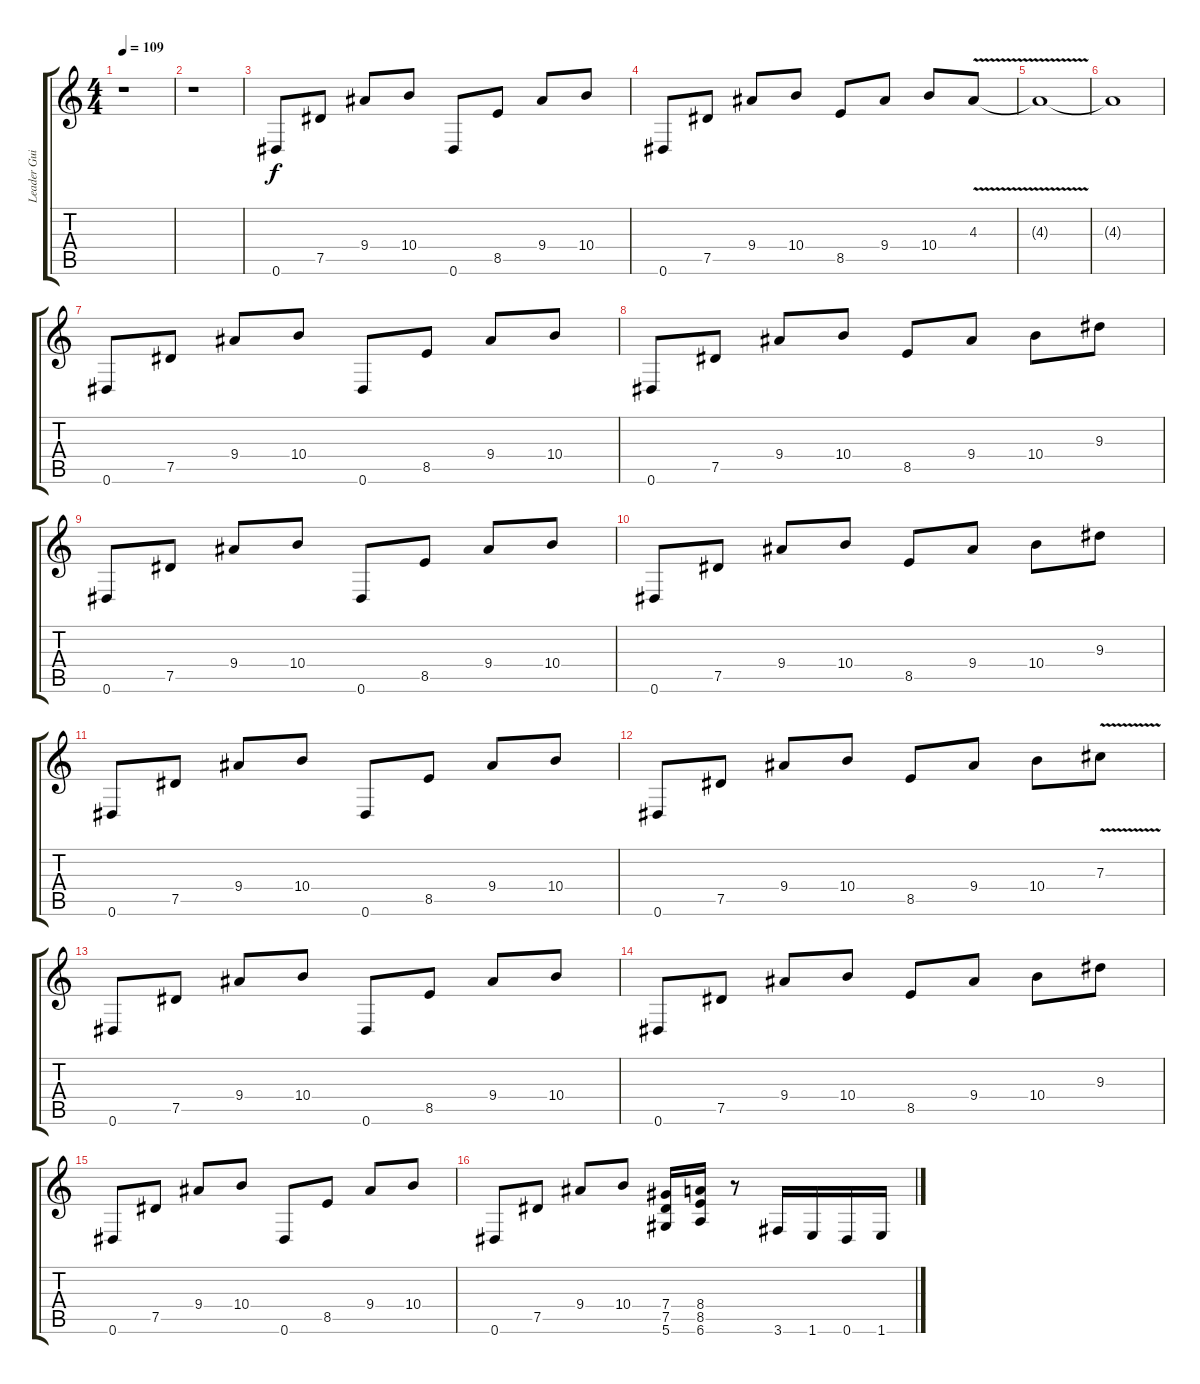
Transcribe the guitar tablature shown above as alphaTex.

\track ("Leader Guitar" "Leader Gui") {instrument overdrivenguitar}
\staff {score tabs}
\tuning (Eb4 Bb3 Gb3 Db3 Ab2 Eb2) {hide}
\ts (4 4)
\tempo 109
\clef g2
\ks c
r.1{dy f instrument overdrivenguitar} |
r.1 |
0.6.8 7.5.8 9.4.8 10.4.8 0.6.8 8.5.8 9.4.8 10.4.8 |
0.6.8 7.5.8 9.4.8 10.4.8 8.5.8 9.4.8 10.4.8 4.3{v}.8 |
4.3{t}.1 |
4.3{t}.1 |
0.6.8 7.5.8 9.4.8 10.4.8 0.6.8 8.5.8 9.4.8 10.4.8 |
0.6.8 7.5.8 9.4.8 10.4.8 8.5.8 9.4.8 10.4.8 9.3.8 |
0.6.8 7.5.8 9.4.8 10.4.8 0.6.8 8.5.8 9.4.8 10.4.8 |
0.6.8 7.5.8 9.4.8 10.4.8 8.5.8 9.4.8 10.4.8 9.3.8 |
0.6.8 7.5.8 9.4.8 10.4.8 0.6.8 8.5.8 9.4.8 10.4.8 |
0.6.8 7.5.8 9.4.8 10.4.8 8.5.8 9.4.8 10.4.8 7.3{v}.8 |
0.6.8 7.5.8 9.4.8 10.4.8 0.6.8 8.5.8 9.4.8 10.4.8 |
0.6.8 7.5.8 9.4.8 10.4.8 8.5.8 9.4.8 10.4.8 9.3.8 |
0.6.8 7.5.8 9.4.8 10.4.8 0.6.8 8.5.8 9.4.8 10.4.8 |
0.6.8 7.5.8 9.4.8 10.4.8 (7.4 7.5 5.6).16 (8.4 8.5 6.6).16 r.8 3.6.16 1.6.16 0.6.16 1.6.16
